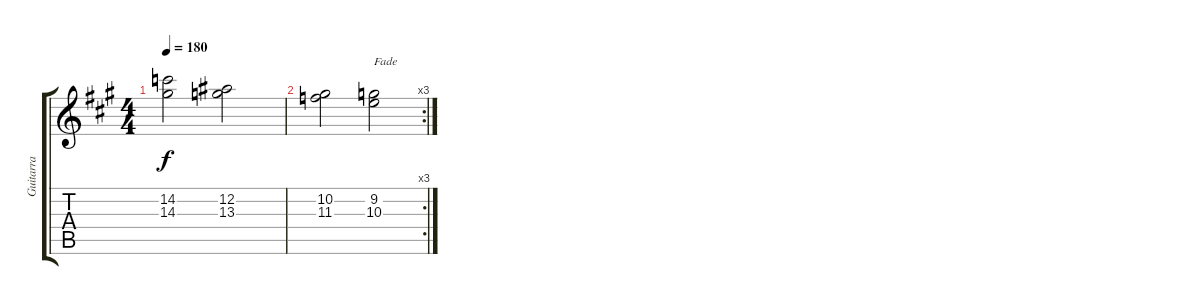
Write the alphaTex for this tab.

\track ("Guitarra" "Guitarra") {instrument distortionguitar}
\staff {score tabs}
\tuning (Eb4 Bb3 Gb3 Db3 Ab2 Eb2) {hide}
\ts (4 4)
\tempo 180
\clef g2
\ks a
(14.2 14.3).2{dy f} (12.2 13.3).2 |
\rc 3
(10.2 11.3).2 (9.2 10.3).2{txt "Fade"}
